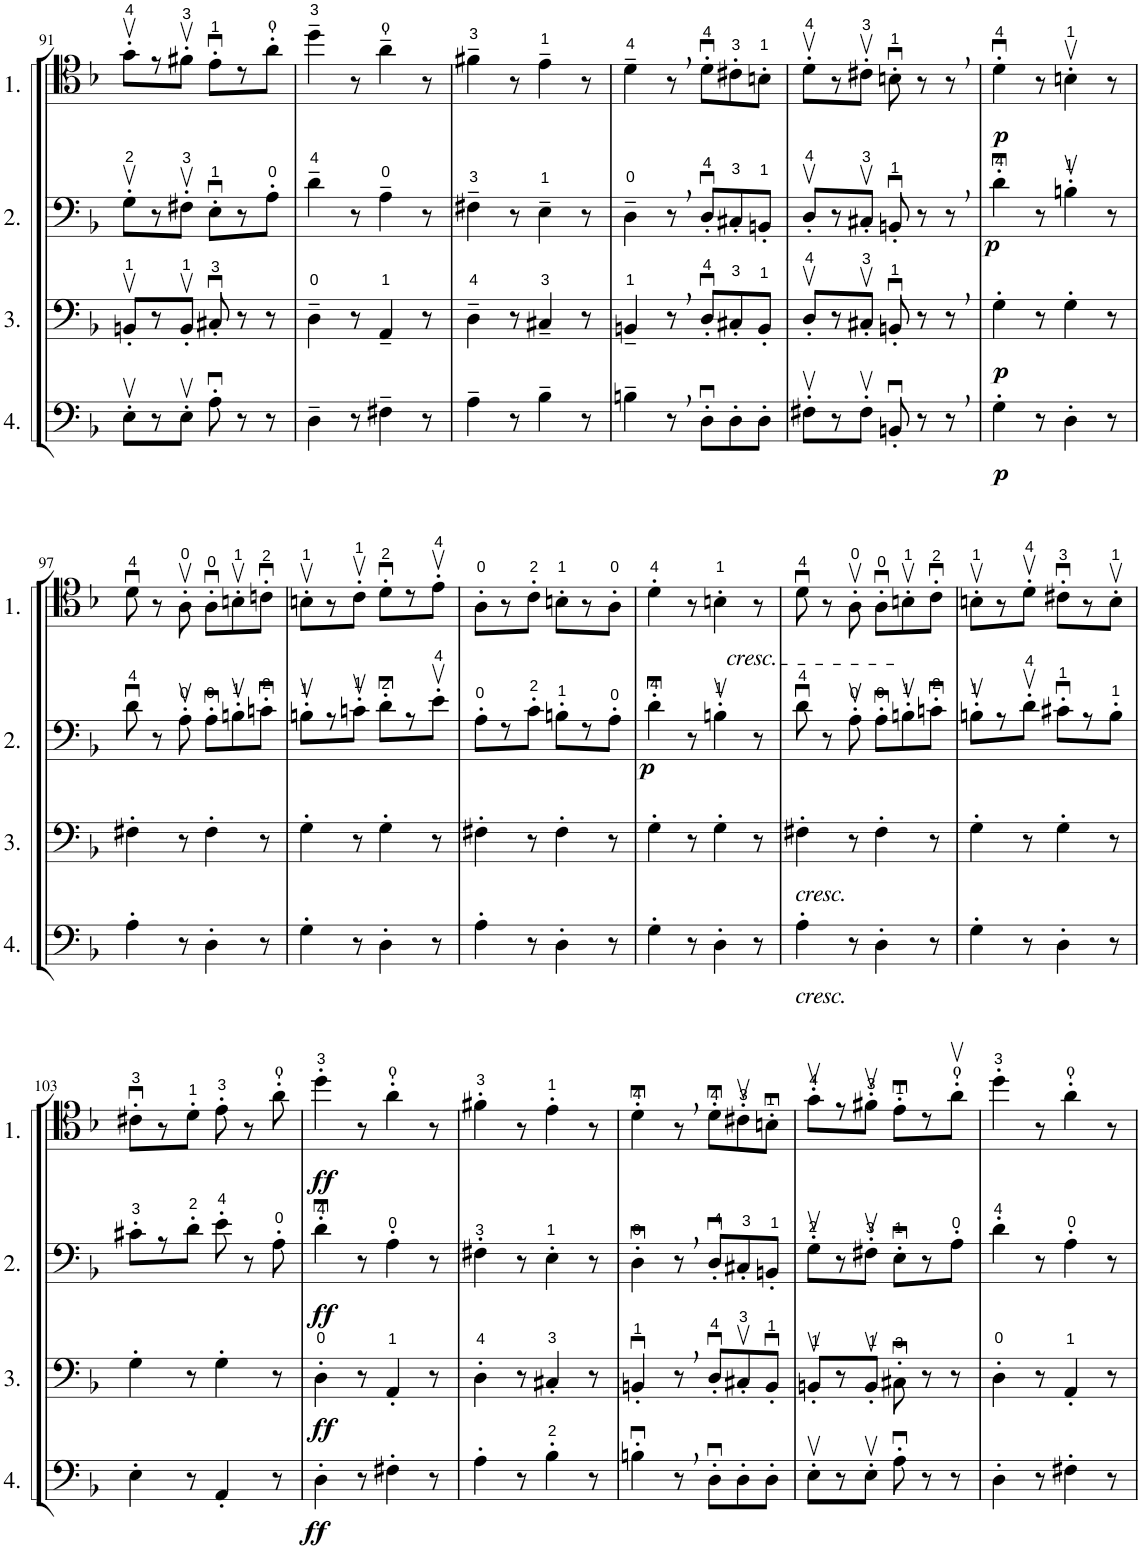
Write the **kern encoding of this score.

**kern	**dynam	**kern	**dynam	**kern	**dynam	**kern	**dynam
*part4	*part4	*part3	*part3	*part2	*part2	*part1	*part1
*staff4	*staff4	*staff3	*staff3	*staff2	*staff2	*staff1	*staff1
*I"Cello 4	*	*I"Cello 3	*	*I"Cello 2	*	*I"Cello 1	*
!!LO:PB:g=z
*clefF4	*	*clefF4	*	*clefF4	*	*clefF4	*
*k[b-]	*	*k[b-]	*	*k[b-]	*	*k[b-]	*
*M6/8	*	*M6/8	*	*M6/8	*	*M6/8	*
=91	=91	=91	=91	=91	=91	=91	=91
8Ev'\L	.	8BBnv'/L	.	8Gv'\L	.	8gv'\L	.
8r	.	8r	.	8r	.	8r	.
8Ev'\J	.	8BBv'/J	.	8F#Xv'\J	.	8f#Xv'\J	.
8Au'\	.	8C#Xu'/	.	8Eu'\L	.	8eu'\L	.
8r	.	8r	.	8r	.	8r	.
8r	.	8r	.	8A'\J	.	8a'\J	.
=92	=92	=92	=92	=92	=92	=92	=92
4D~\	.	4D~\	.	4d~\	.	4dd~\	.
8r	.	8r	.	8r	.	8r	.
4F#X~\	.	4AA~/	.	4A~\	.	4a~\	.
8r	.	8r	.	8r	.	8r	.
=93	=93	=93	=93	=93	=93	=93	=93
4A~\	.	4D~\	.	4F#X~\	.	4f#X~\	.
8r	.	8r	.	8r	.	8r	.
4B-~\	.	4C#X~/	.	4E~\	.	4e~\	.
8r	.	8r	.	8r	.	8r	.
=94	=94	=94	=94	=94	=94	=94	=94
4Bn~\	.	4BBn~/	.	4D~\	.	4d~\	.
8r	.	8r	.	8r	.	8r	.
8Du'\L	.	8Du'/L	.	8Du'/L	.	8du'\L	.
8D'\	.	8C#X'/	.	8C#X'/	.	8c#X'\	.
8D'\J	.	8BB'/J	.	8BBn'/J	.	8Bn'\J	.
=95	=95	=95	=95	=95	=95	=95	=95
8F#Xv'\L	.	8Dv'/L	.	8Dv'/L	.	8dv'\L	.
8r	.	8r	.	8r	.	8r	.
8F#v'\J	.	8C#Xv'/J	.	8C#Xv'/J	.	8c#Xv'\J	.
8BBnu'/	.	8BBnu'/	.	8BBnu'/	.	8Bnu'\	.
8r	.	8r	.	8r	.	8r	.
8r	.	8r	.	8r	.	8r	.
=96	=96	=96	=96	=96	=96	=96	=96
!	!LO:DY:b	!	!LO:DY:b	!	!LO:DY:b	!	!LO:DY:b
4G'\	p	4G'\	p	4du'\	p	4du'\	p
8r	.	8r	.	8r	.	8r	.
4D'\	.	4G'\	.	4Bnv'\	.	4Bnv'\	.
8r	.	8r	.	8r	.	8r	.
!!LO:LB:g=z
=97	=97	=97	=97	=97	=97	=97	=97
4A'\	.	4F#X'\	.	8du\	.	8du\	.
.	.	.	.	8r	.	8r	.
8r	.	8r	.	8Av'\	.	8Av'\	.
4D'\	.	4F#'\	.	8Au'\L	.	8Au'\L	.
.	.	.	.	8Bnv'\	.	8Bnv'\	.
8r	.	8r	.	8cnu'\J	.	8cnu'\J	.
=98	=98	=98	=98	=98	=98	=98	=98
4G'\	.	4G'\	.	8Bnv'\L	.	8Bnv'\L	.
.	.	.	.	8r	.	8r	.
8r	.	8r	.	8cnv'\J	.	8cv'\J	.
4D'\	.	4G'\	.	8du'\L	.	8du'\L	.
.	.	.	.	8r	.	8r	.
8r	.	8r	.	8ev'\J	.	8ev'\J	.
=99	=99	=99	=99	=99	=99	=99	=99
4A'\	.	4F#X'\	.	8A'\L	.	8A'\L	.
.	.	.	.	8r	.	8r	.
8r	.	8r	.	8c'\J	.	8c'\J	.
4D'\	.	4F#'\	.	8Bn'\L	.	8Bn'\L	.
.	.	.	.	8r	.	8r	.
8r	.	8r	.	8A'\J	.	8A'\J	.
=100	=100	=100	=100	=100	=100	=100	=100
!	!	!	!	!	!LO:DY:b	!	!
4G'\	.	4G'\	.	4du'\	p	4d'\	.
8r	.	8r	.	8r	.	8r	.
4D'\	.	4G'\	.	4Bnv'\	.	4Bn'\	.
!	!	!	!	!	!	!LO:TX:b:i:t=cresc.	!
8r	.	8r	.	8r	.	8r	.
=101	=101	=101	=101	=101	=101	=101	=101
!	!	!LO:TX:b:i:t=cresc.	!	!	!	!	!
!LO:TX:b:i:t=cresc.	!	!	!	!	!	!	!
4A'\	.	4F#X'\	.	8du\	.	8du\	.
.	.	.	.	8r	.	8r	.
8r	.	8r	.	8Av'\	.	8Av'\	.
4D'\	.	4F#'\	.	8Au'\L	.	8Au'\L	.
.	.	.	.	8Bnv'\	.	8Bnv'\	.
8r	.	8r	.	8cnu'\J	.	8cu'\J	.
=102	=102	=102	=102	=102	=102	=102	=102
4G'\	.	4G'\	.	8Bnv'\L	.	8Bnv'\L	.
.	.	.	.	8r	.	8r	.
8r	.	8r	.	8dv'\J	.	8dv'\J	.
4D'\	.	4G'\	.	8c#Xu'\L	.	8c#Xu'\L	.
.	.	.	.	8r	.	8r	.
8r	.	8r	.	8B'\J	.	8Bv'\J	.
!!LO:LB:g=z
=103	=103	=103	=103	=103	=103	=103	=103
4E'\	.	4G'\	.	8c#X'\L	.	8c#Xu'\L	.
.	.	.	.	8r	.	8r	.
8r	.	8r	.	8d'\J	.	8d'\J	.
4AA'/	.	4G'\	.	8e'\	.	8e'\	.
.	.	.	.	8r	.	8r	.
8r	.	8r	.	8A'\	.	8a'\	.
=104	=104	=104	=104	=104	=104	=104	=104
!	!LO:DY:b	!	!LO:DY:b	!	!LO:DY:b	!	!LO:DY:b
4D'\	ff	4D'\	ff	4du'\	ff	4dd'\	ff
8r	.	8r	.	8r	.	8r	.
4F#X'\	.	4AA'/	.	4A'\	.	4a'\	.
8r	.	8r	.	8r	.	8r	.
=105	=105	=105	=105	=105	=105	=105	=105
4A'\	.	4D'\	.	4F#X'\	.	4f#X'\	.
8r	.	8r	.	8r	.	8r	.
4B-'\	.	4C#X'/	.	4E'\	.	4e'\	.
8r	.	8r	.	8r	.	8r	.
=106	=106	=106	=106	=106	=106	=106	=106
4Bnu'\	.	4BBnu'/	.	4Du'\	.	4du'\	.
8r	.	8r	.	8r	.	8r	.
8Du'\L	.	8Du'/L	.	8Du'/L	.	8du'\L	.
8D'\	.	8C#Xv'/	.	8C#X'/	.	8c#Xv'\	.
8D'\J	.	8BBu'/J	.	8BBn'/J	.	8Bnu'\J	.
=107	=107	=107	=107	=107	=107	=107	=107
8Ev'\L	.	8BBnv'/L	.	8Gv'\L	.	8gv'\L	.
8r	.	8r	.	8r	.	8r	.
8Ev'\J	.	8BBv'/J	.	8F#Xv'\J	.	8f#Xv'\J	.
8Au'\	.	8C#Xu'\	.	8Eu'\L	.	8eu'\L	.
8r	.	8r	.	8r	.	8r	.
8r	.	8r	.	8A'\J	.	8av'\J	.
=108	=108	=108	=108	=108	=108	=108	=108
4D'\	.	4D'\	.	4d'\	.	4dd'\	.
8r	.	8r	.	8r	.	8r	.
4F#X'\	.	4AA'/	.	4A'\	.	4a'\	.
8r	.	8r	.	8r	.	8r	.
=	=	=	=	=	=	=	=
*-	*-	*-	*-	*-	*-	*-	*-
